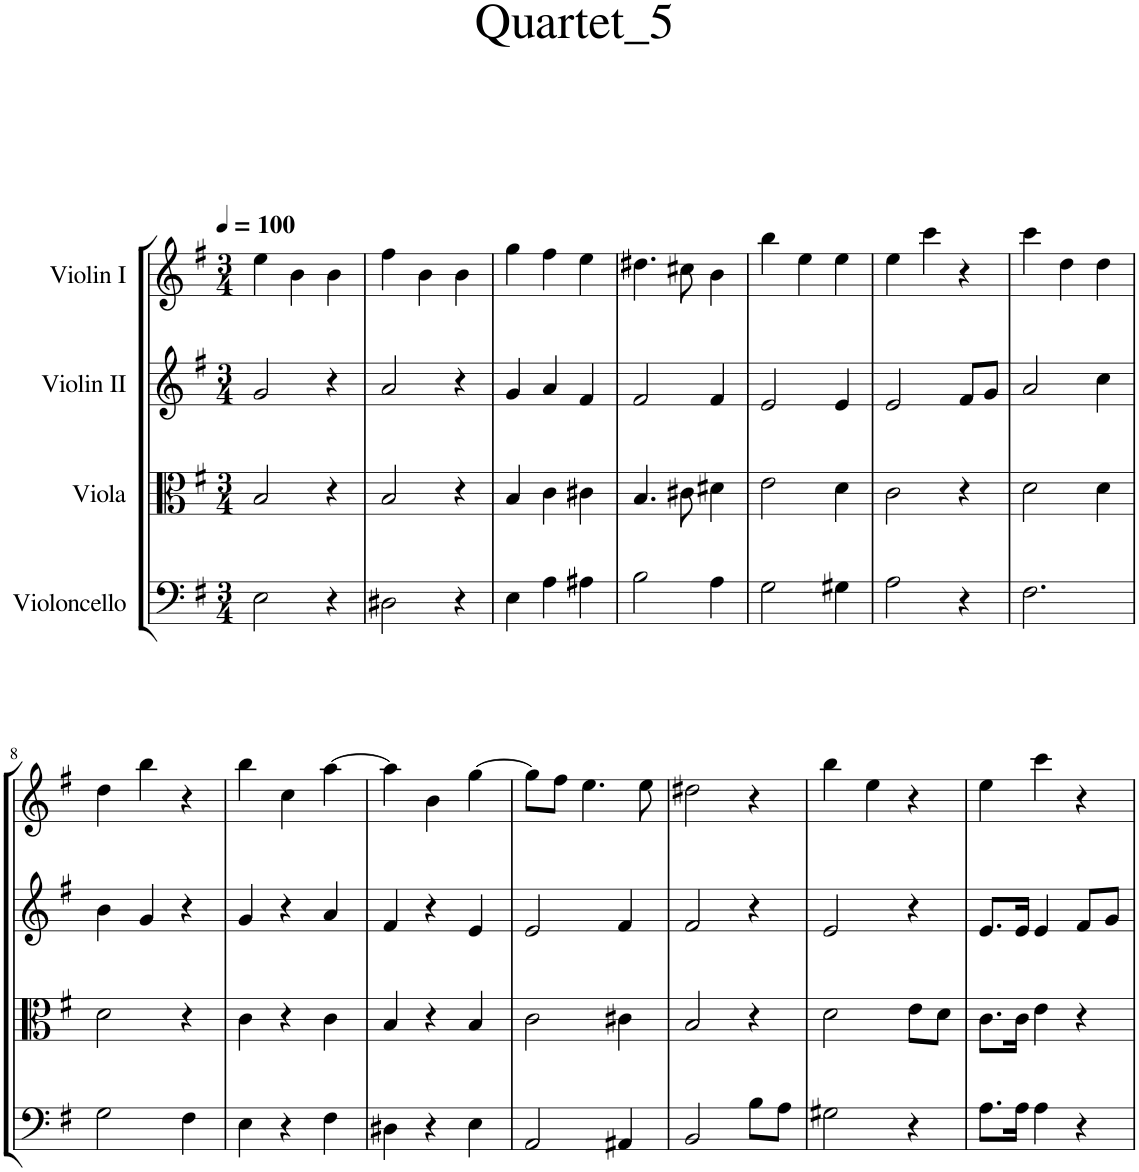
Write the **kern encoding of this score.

**kern	**kern	**kern	**kern
*part4	*part3	*part2	*part1
*staff4	*staff3	*staff2	*staff1
*I"Violoncello	*I"Viola	*I"Violin II	*I"Violin I
*I'Vc	*I'Vla	*I'Vln	*I'Vln
*clefF4	*clefC3	*clefG2	*clefG2
*k[f#]	*k[f#]	*k[f#]	*k[f#]
*M3/4	*M3/4	*M3/4	*M3/4
*MM100	*MM100	*MM100	*MM100
=1	=1	=1	=1
2E\	2B/	2g/	4ee\
.	.	.	4b\
4r	4r	4r	4b\
=2	=2	=2	=2
2D#X\	2B/	2a/	4ff#\
.	.	.	4b\
4r	4r	4r	4b\
=3	=3	=3	=3
4E\	4B/	4g/	4gg\
4A\	4c\	4a/	4ff#\
4A#X\	4c#X\	4f#/	4ee\
=4	=4	=4	=4
2B\	4.B/	2f#/	4.dd#X\
.	8c#X\	.	8cc#X\
4A\	4d#X\	4f#/	4b\
=5	=5	=5	=5
2G\	2e\	2e/	4bb\
.	.	.	4ee\
4G#X\	4d\	4e/	4ee\
=6	=6	=6	=6
2A\	2c\	2e/	4ee\
.	.	.	4ccc\
4r	4r	8f#/L	4r
.	.	8g/J	.
=7	=7	=7	=7
2.F#\	2d\	2a/	4ccc\
.	.	.	4dd\
.	4d\	4cc\	4dd\
!!LO:LB:g=z
=8	=8	=8	=8
2G\	2d\	4b\	4dd\
.	.	4g/	4bb\
4F#\	4r	4r	4r
=9	=9	=9	=9
4E\	4c\	4g/	4bb\
4r	4r	4r	4cc\
4F#\	4c\	4a/	[4aa\
=10	=10	=10	=10
4D#X\	4B/	4f#/	4aa\]
4r	4r	4r	4b\
4E\	4B/	4e/	[4gg\
=11	=11	=11	=11
2AA/	2c\	2e/	8gg\L]
.	.	.	8ff#\J
.	.	.	4.ee\
4AA#X/	4c#X\	4f#/	.
.	.	.	8ee\
=12	=12	=12	=12
2BB/	2B/	2f#/	2dd#X\
8B\L	4r	4r	4r
8A\J	.	.	.
=13	=13	=13	=13
2G#X\	2d\	2e/	4bb\
.	.	.	4ee\
4r	8e\L	4r	4r
.	8d\J	.	.
=14	=14	=14	=14
8.A\L	8.c\L	8.e/L	4ee\
16A\Jk	16c\Jk	16e/Jk	.
4A\	4e\	4e/	4ccc\
4r	4r	8f#/L	4r
.	.	8g/J	.
=	=	=	=
*-	*-	*-	*-
